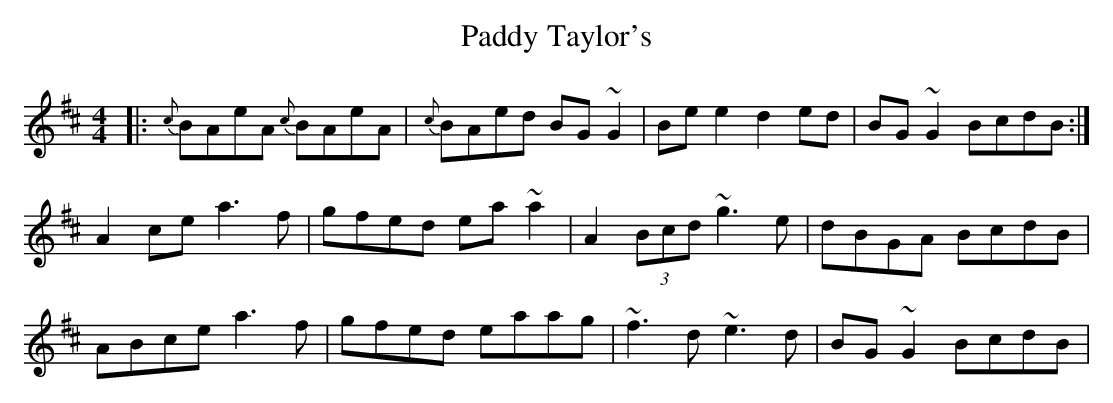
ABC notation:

X:1
T: Paddy Taylor's
M: 4/4
L: 1/8
K: Amix
|:{c} BAeA {c} BAeA|{c} BAed BG ~G2|Be e2 d2 ed | BG ~G2 BcdB:|
A2 ce a3f|gfed ea~a2|A2 (3Bcd ~g3 e|dBGA BcdB |
ABce a3f|gfed eaag| ~f3d~e3d|BG ~G2 BcdB |
